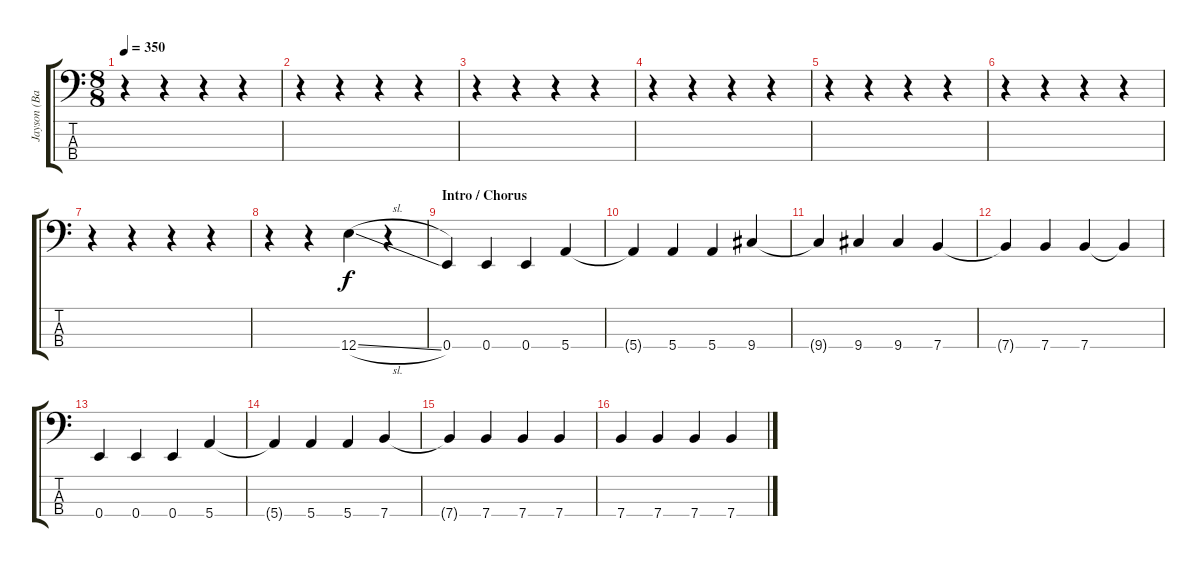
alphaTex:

\track ("Jayson (Bass)" "Jayson (Ba") {instrument electricbasspick}
\staff {score tabs}
\tuning (G2 D2 A1 E1) {hide}
\ts (8 8)
\tempo 350
\clef f4
\ks c
r.4{dy f instrument electricbasspick} r.4 r.4 r.4 |
r.4 r.4 r.4 r.4 |
r.4 r.4 r.4 r.4 |
r.4 r.4 r.4 r.4 |
r.4 r.4 r.4 r.4 |
r.4 r.4 r.4 r.4 |
r.4 r.4 r.4 r.4 |
r.4 r.4 12.4{sl}.4 r.4 |
\section ("" "Intro / Chorus")
0.4.4 0.4.4 0.4.4 5.4.4 |
5.4{t}.4 5.4.4 5.4.4 9.4.4 |
9.4{t}.4 9.4.4 9.4.4 7.4.4 |
7.4{t}.4 7.4.4 7.4.4 7.4{t}.4 |
0.4.4 0.4.4 0.4.4 5.4.4 |
5.4{t}.4 5.4.4 5.4.4 7.4.4 |
7.4{t}.4 7.4.4 7.4.4 7.4.4 |
7.4.4 7.4.4 7.4.4 7.4.4
